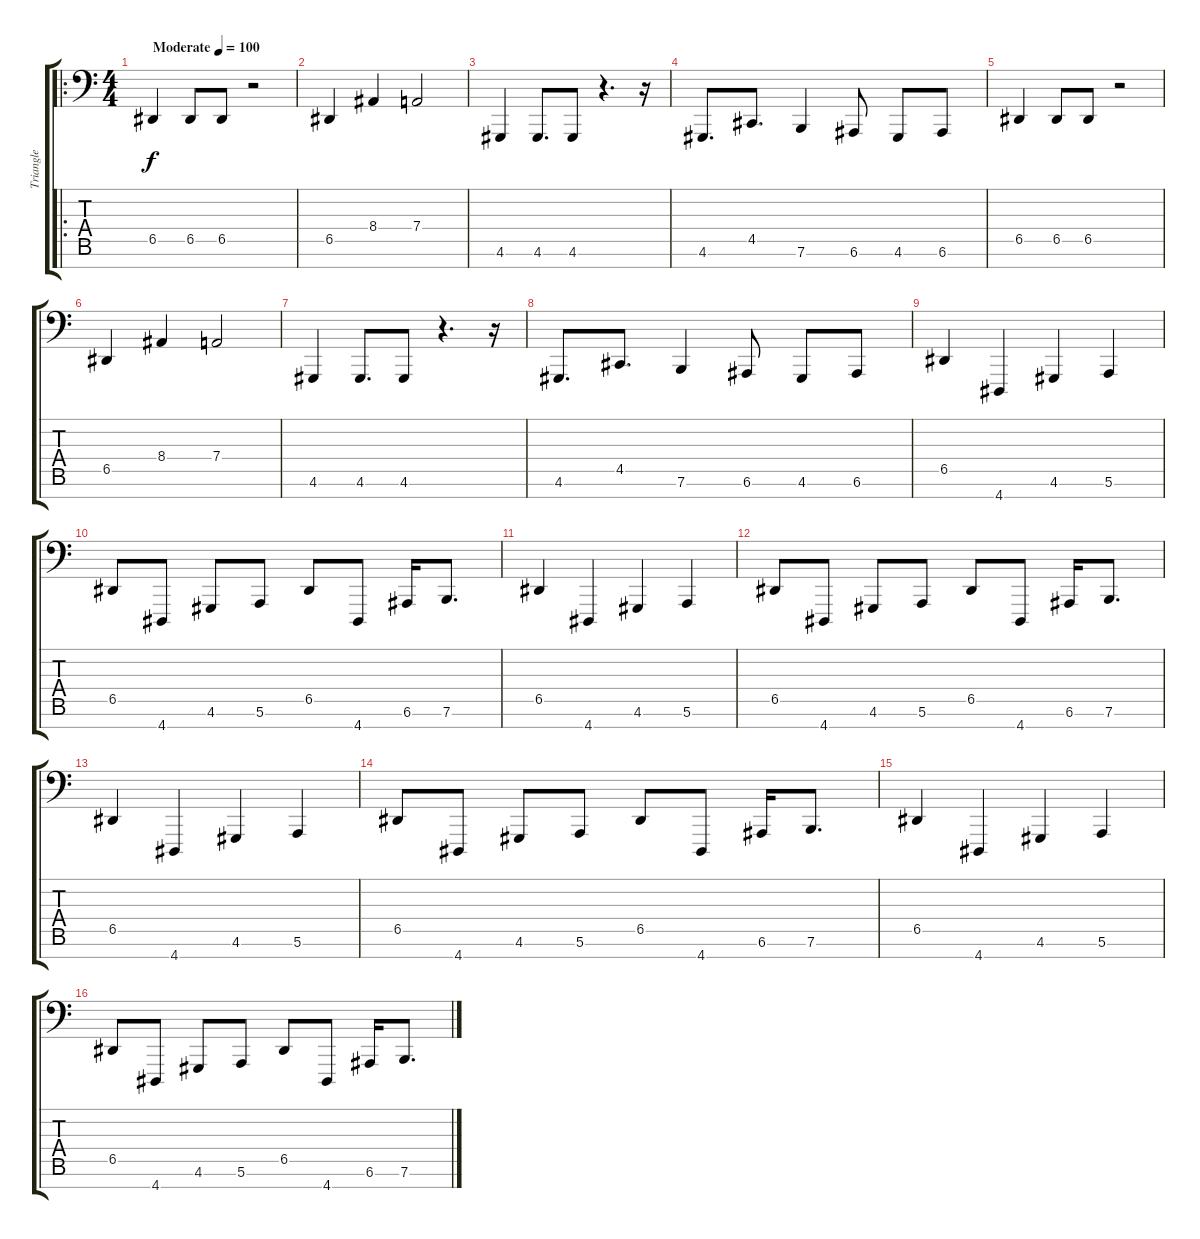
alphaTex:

\track ("Triangle" "Triangle") {instrument lead1square}
\staff {score tabs}
\tuning (E3 B2 G2 D2 A1 E1 B0) {hide}
\ro
\ts (4 4)
\tempo (100 "Moderate")
\clef f4
\ks c
6.5.4{dy f instrument lead1square} 6.5.8 6.5.8 r.2 |
6.5.4 8.4.4 7.4.2 |
4.6.4 4.6.8{d} 4.6.8 r.4{d} r.16 |
4.6.8{d} 4.5.8{d} 7.6.4 6.6.8 4.6.8 6.6.8 |
6.5.4 6.5.8 6.5.8 r.2 |
6.5.4 8.4.4 7.4.2 |
4.6.4 4.6.8{d} 4.6.8 r.4{d} r.16 |
4.6.8{d} 4.5.8{d} 7.6.4 6.6.8 4.6.8 6.6.8 |
6.5.4 4.7.4 4.6.4 5.6.4 |
6.5.8 4.7.8 4.6.8 5.6.8 6.5.8 4.7.8 6.6.16 7.6.8{d} |
6.5.4 4.7.4 4.6.4 5.6.4 |
6.5.8 4.7.8 4.6.8 5.6.8 6.5.8 4.7.8 6.6.16 7.6.8{d} |
6.5.4 4.7.4 4.6.4 5.6.4 |
6.5.8 4.7.8 4.6.8 5.6.8 6.5.8 4.7.8 6.6.16 7.6.8{d} |
6.5.4 4.7.4 4.6.4 5.6.4 |
6.5.8 4.7.8 4.6.8 5.6.8 6.5.8 4.7.8 6.6.16 7.6.8{d}
